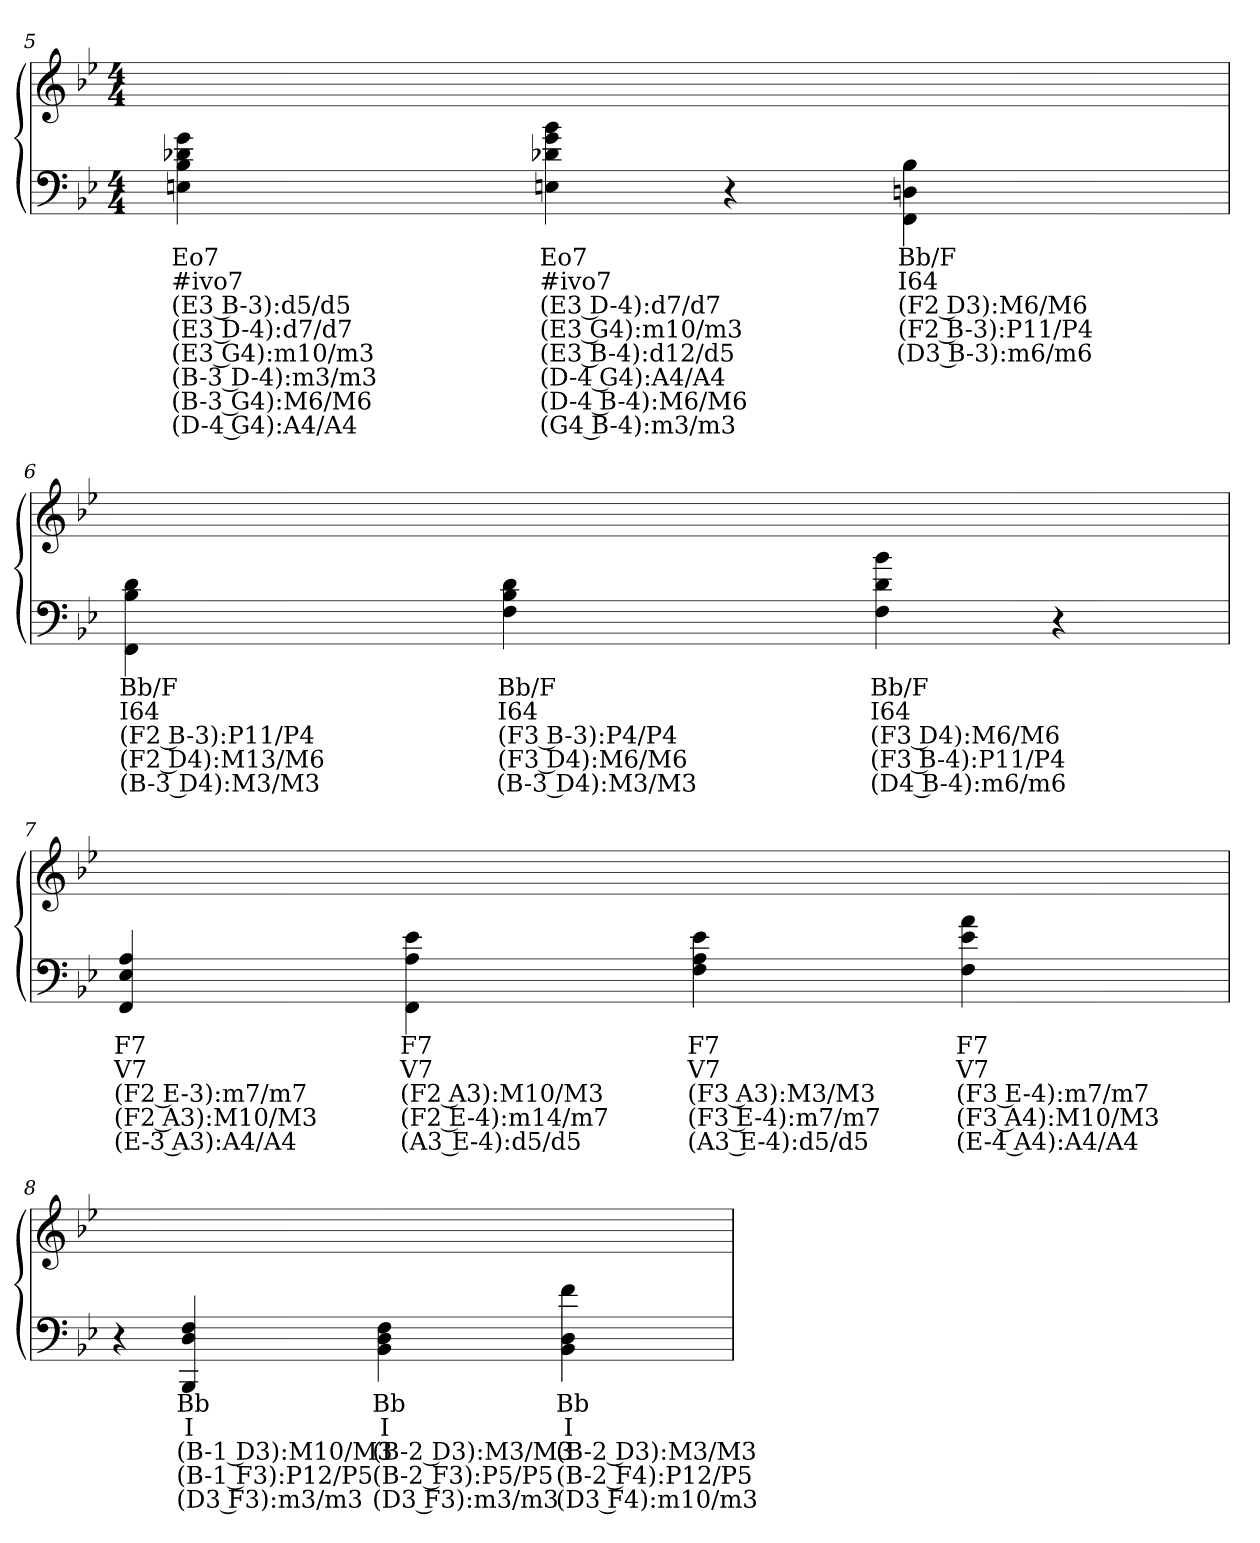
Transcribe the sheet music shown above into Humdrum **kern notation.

**kern	**text	**text	**text	**text	**text	**text	**text	**text	**kern
*part2	*part2	*part2	*part2	*part2	*part2	*part2	*part2	*part2	*part1
*staff2	*staff2	*staff2	*staff2	*staff2	*staff2	*staff2	*staff2	*staff2	*staff1
*clefF4	*	*	*	*	*	*	*	*	*clefG2
*k[b-e-]	*	*	*	*	*	*	*	*	*k[b-e-]
*B-:	*	*	*	*	*	*	*	*	*B-:
*M4/4	*	*	*	*	*	*	*	*	*M4/4
=5	=5	=5	=5	=5	=5	=5	=5	=5	=5
4En 4B- 4d-X 4g	Eo7	#ivo7	(E3 B-3):d5/d5	(E3 D-4):d7/d7	(E3 G4):m10/m3	(B-3 D-4):m3/m3	(B-3 G4):M6/M6	(D-4 G4):A4/A4	1ryy
4En 4d-X 4g 4b-	Eo7	#ivo7	(E3 D-4):d7/d7	(E3 G4):m10/m3	(E3 B-4):d12/d5	(D-4 G4):A4/A4	(D-4 B-4):M6/M6	(G4 B-4):m3/m3	.
4r	.	.	.	.	.	.	.	.	.
4FF 4Dn 4B-	Bb/F	I64	(F2 D3):M6/M6	(F2 B-3):P11/P4	(D3 B-3):m6/m6	.	.	.	.
=6	=6	=6	=6	=6	=6	=6	=6	=6	=6
4FF 4B- 4d	Bb/F	I64	(F2 B-3):P11/P4	(F2 D4):M13/M6	(B-3 D4):M3/M3	.	.	.	1ryy
4F 4B- 4d	Bb/F	I64	(F3 B-3):P4/P4	(F3 D4):M6/M6	(B-3 D4):M3/M3	.	.	.	.
4F 4d 4b-	Bb/F	I64	(F3 D4):M6/M6	(F3 B-4):P11/P4	(D4 B-4):m6/m6	.	.	.	.
4r	.	.	.	.	.	.	.	.	.
=7	=7	=7	=7	=7	=7	=7	=7	=7	=7
4FF 4E- 4A	F7	V7	(F2 E-3):m7/m7	(F2 A3):M10/M3	(E-3 A3):A4/A4	.	.	.	1ryy
4FF 4A 4e-	F7	V7	(F2 A3):M10/M3	(F2 E-4):m14/m7	(A3 E-4):d5/d5	.	.	.	.
4F 4A 4e-	F7	V7	(F3 A3):M3/M3	(F3 E-4):m7/m7	(A3 E-4):d5/d5	.	.	.	.
4F 4e- 4a	F7	V7	(F3 E-4):m7/m7	(F3 A4):M10/M3	(E-4 A4):A4/A4	.	.	.	.
=8	=8	=8	=8	=8	=8	=8	=8	=8	=8
4r	.	.	.	.	.	.	.	.	1ryy
4BBB- 4D 4F	Bb	I	(B-1 D3):M10/M3	(B-1 F3):P12/P5	(D3 F3):m3/m3	.	.	.	.
4BB- 4D 4F	Bb	I	(B-2 D3):M3/M3	(B-2 F3):P5/P5	(D3 F3):m3/m3	.	.	.	.
4BB- 4D 4f	Bb	I	(B-2 D3):M3/M3	(B-2 F4):P12/P5	(D3 F4):m10/m3	.	.	.	.
=	=	=	=	=	=	=	=	=	=
*-	*-	*-	*-	*-	*-	*-	*-	*-	*-
